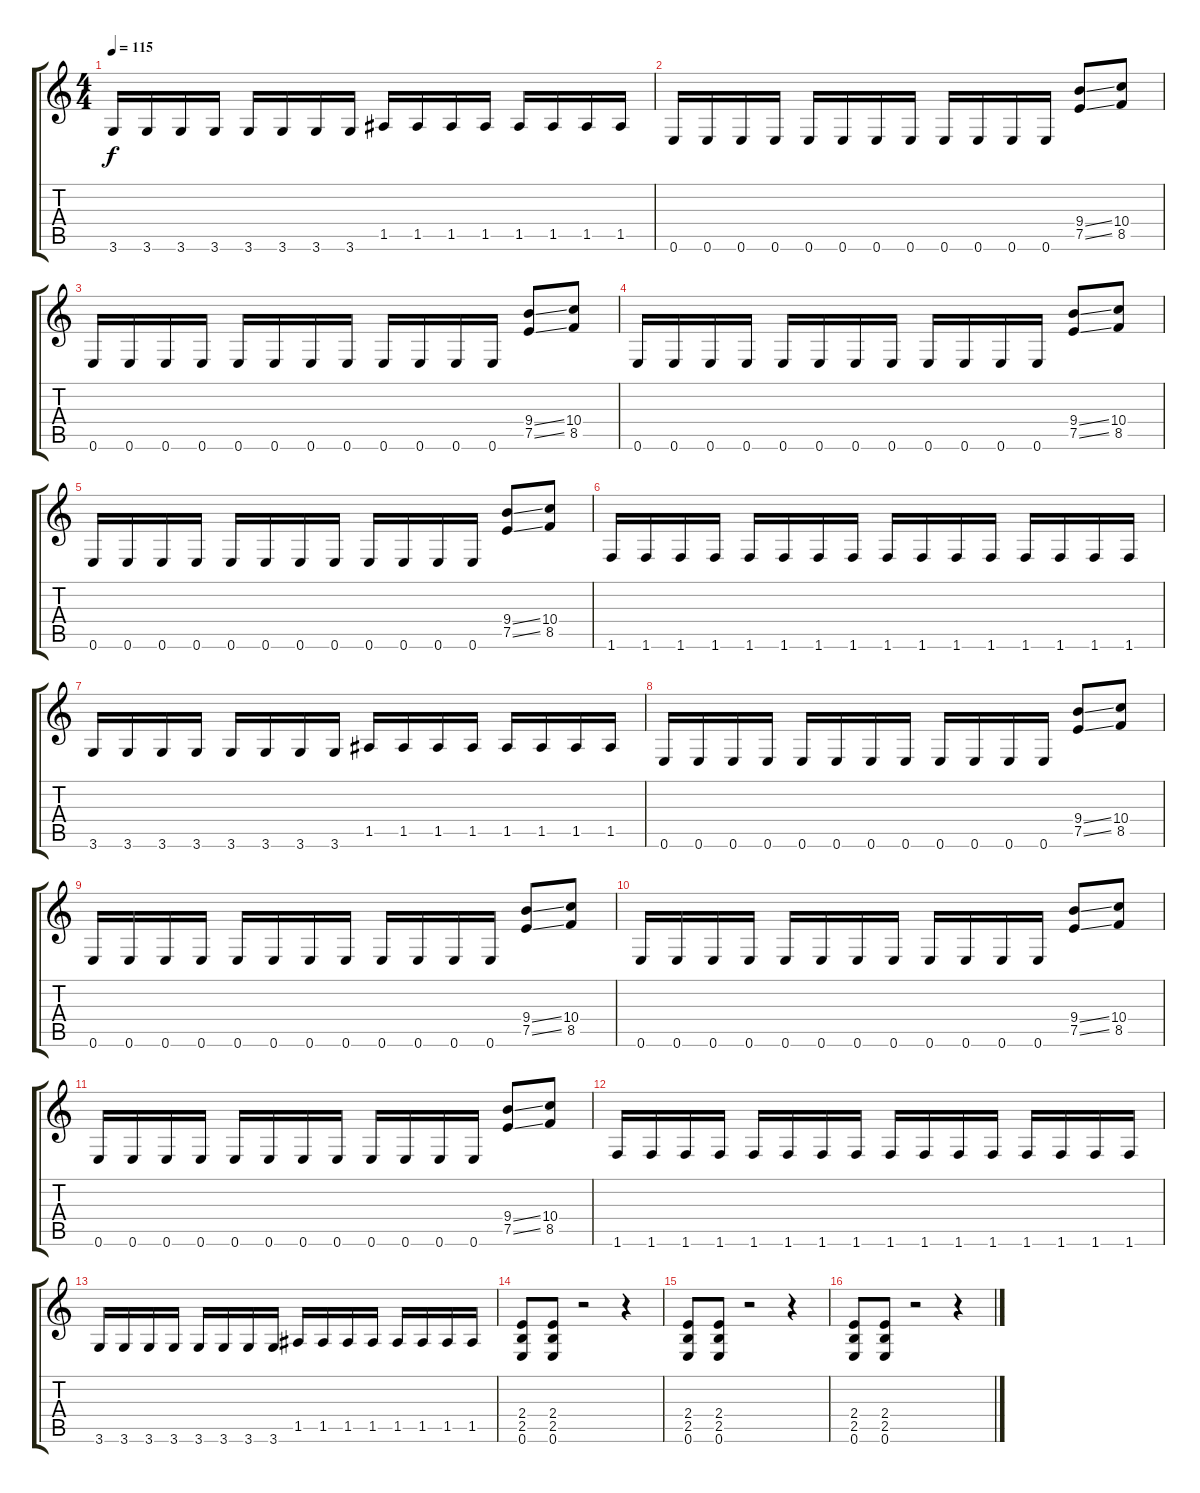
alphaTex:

\track "" {instrument distortionguitar}
\staff {score tabs}
\tuning (E4 B3 G3 D3 A2 E2) {hide}
\ts (4 4)
\tempo 115
\clef g2
\ks c
3.6.16{dy f} 3.6.16 3.6.16 3.6.16 3.6.16 3.6.16 3.6.16 3.6.16 1.5.16 1.5.16 1.5.16 1.5.16 1.5.16 1.5.16 1.5.16 1.5.16 |
0.6.16 0.6.16 0.6.16 0.6.16 0.6.16 0.6.16 0.6.16 0.6.16 0.6.16 0.6.16 0.6.16 0.6.16 (9.4{ss} 7.5{ss}).8 (10.4 8.5).8 |
0.6.16 0.6.16 0.6.16 0.6.16 0.6.16 0.6.16 0.6.16 0.6.16 0.6.16 0.6.16 0.6.16 0.6.16 (9.4{ss} 7.5{ss}).8 (10.4 8.5).8 |
0.6.16 0.6.16 0.6.16 0.6.16 0.6.16 0.6.16 0.6.16 0.6.16 0.6.16 0.6.16 0.6.16 0.6.16 (9.4{ss} 7.5{ss}).8 (10.4 8.5).8 |
0.6.16 0.6.16 0.6.16 0.6.16 0.6.16 0.6.16 0.6.16 0.6.16 0.6.16 0.6.16 0.6.16 0.6.16 (9.4{ss} 7.5{ss}).8 (10.4 8.5).8 |
1.6.16 1.6.16 1.6.16 1.6.16 1.6.16 1.6.16 1.6.16 1.6.16 1.6.16 1.6.16 1.6.16 1.6.16 1.6.16 1.6.16 1.6.16 1.6.16 |
3.6.16 3.6.16 3.6.16 3.6.16 3.6.16 3.6.16 3.6.16 3.6.16 1.5.16 1.5.16 1.5.16 1.5.16 1.5.16 1.5.16 1.5.16 1.5.16 |
0.6.16 0.6.16 0.6.16 0.6.16 0.6.16 0.6.16 0.6.16 0.6.16 0.6.16 0.6.16 0.6.16 0.6.16 (9.4{ss} 7.5{ss}).8 (10.4 8.5).8 |
0.6.16 0.6.16 0.6.16 0.6.16 0.6.16 0.6.16 0.6.16 0.6.16 0.6.16 0.6.16 0.6.16 0.6.16 (9.4{ss} 7.5{ss}).8 (10.4 8.5).8 |
0.6.16 0.6.16 0.6.16 0.6.16 0.6.16 0.6.16 0.6.16 0.6.16 0.6.16 0.6.16 0.6.16 0.6.16 (9.4{ss} 7.5{ss}).8 (10.4 8.5).8 |
0.6.16 0.6.16 0.6.16 0.6.16 0.6.16 0.6.16 0.6.16 0.6.16 0.6.16 0.6.16 0.6.16 0.6.16 (9.4{ss} 7.5{ss}).8 (10.4 8.5).8 |
1.6.16 1.6.16 1.6.16 1.6.16 1.6.16 1.6.16 1.6.16 1.6.16 1.6.16 1.6.16 1.6.16 1.6.16 1.6.16 1.6.16 1.6.16 1.6.16 |
3.6.16 3.6.16 3.6.16 3.6.16 3.6.16 3.6.16 3.6.16 3.6.16 1.5.16 1.5.16 1.5.16 1.5.16 1.5.16 1.5.16 1.5.16 1.5.16 |
(2.4 2.5 0.6).8 (2.4 2.5 0.6).8 r.2 r.4 |
(2.4 2.5 0.6).8 (2.4 2.5 0.6).8 r.2 r.4 |
(2.4 2.5 0.6).8 (2.4 2.5 0.6).8 r.2 r.4
